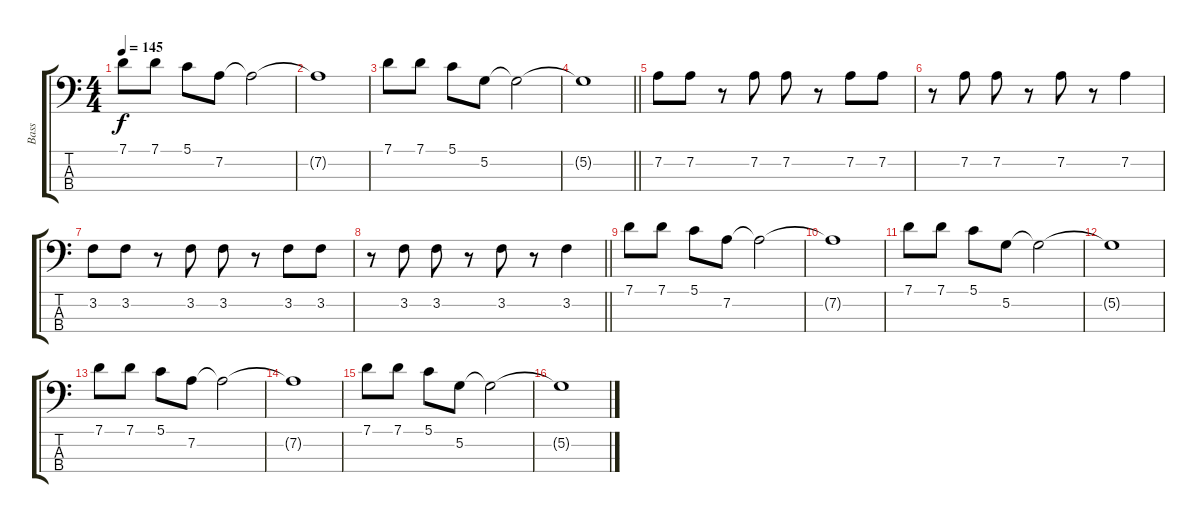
\track ("Bass" "Bass") {instrument electricbassfinger}
\staff {score tabs}
\tuning (G2 D2 A1 E1) {hide}
\ts (4 4)
\tempo 145
\clef f4
\ks c
7.1.8{dy f} 7.1.8 5.1.8 7.2.8 7.2{t}.2 |
7.2{t}.1 |
7.1.8 7.1.8 5.1.8 5.2.8 5.2{t}.2 |
\barLineRight lightlight
5.2{t}.1 |
7.2.8 7.2.8 r.8 7.2.8 7.2.8 r.8 7.2.8 7.2.8 |
r.8 7.2.8 7.2.8 r.8 7.2.8 r.8 7.2.4 |
3.2.8 3.2.8 r.8 3.2.8 3.2.8 r.8 3.2.8 3.2.8 |
\barLineRight lightlight
r.8 3.2.8 3.2.8 r.8 3.2.8 r.8 3.2.4 |
7.1.8 7.1.8 5.1.8 7.2.8 7.2{t}.2 |
7.2{t}.1 |
7.1.8 7.1.8 5.1.8 5.2.8 5.2{t}.2 |
5.2{t}.1 |
7.1.8 7.1.8 5.1.8 7.2.8 7.2{t}.2 |
7.2{t}.1 |
7.1.8 7.1.8 5.1.8 5.2.8 5.2{t}.2 |
5.2{t}.1
